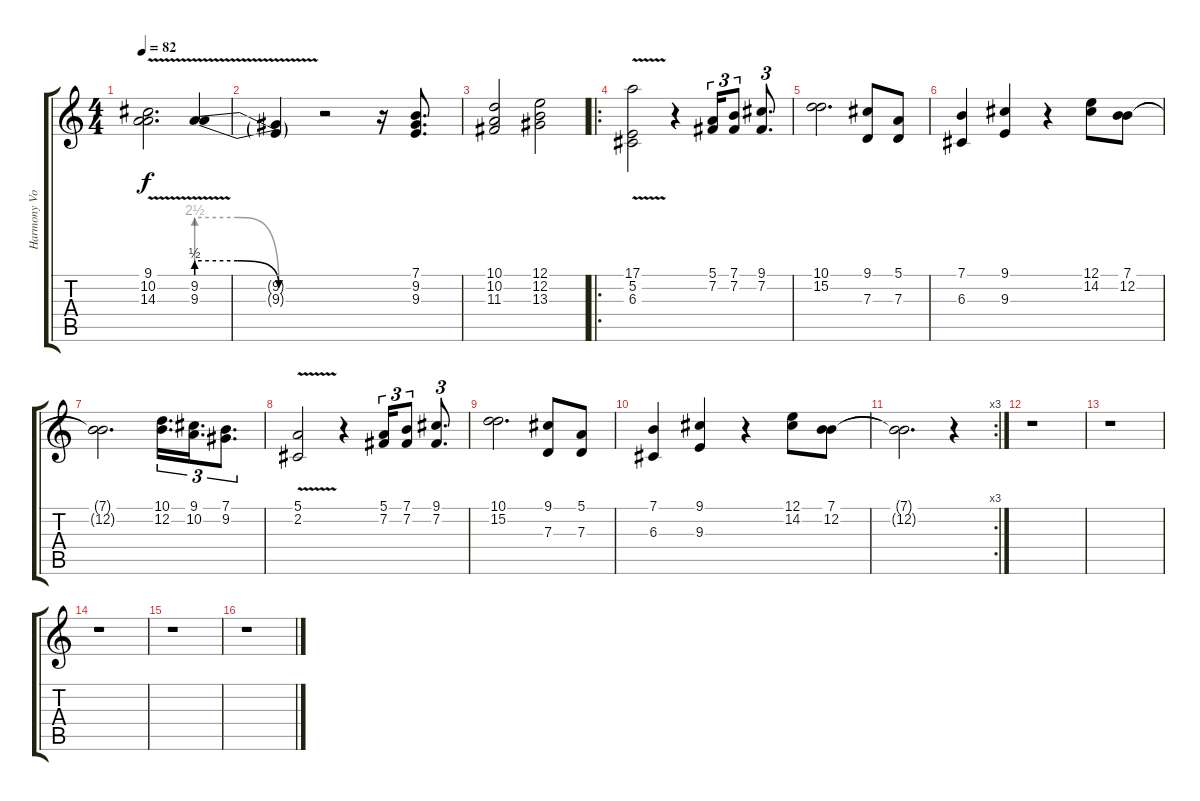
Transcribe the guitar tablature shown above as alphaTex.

\track ("Harmony Vocals" "Harmony Vo") {instrument lead6voice}
\staff {score tabs}
\tuning (E4 B3 G3 D3 A2 E2) {hide}
\ts (4 4)
\tempo 82
\clef g2
\ks c
(9.1{v} 10.2{v} 14.3{v}).2{d dy f} (9.2{be (custom 0 2 20 2 40 0 60 0) v} 9.3{be (custom 0 10 20 10 40 0 60 0) v}).4 |
(9.2{t} 9.3{t}).4 r.2 r.16 (7.1 9.2 9.3).8{d} |
(10.1 10.2 11.3).2 (12.1 12.2 13.3).2 |
\ro
(17.1{v} 5.2{v} 6.3{v}).2 r.4 (5.1 7.2).16{tu (3 2)} (7.1 7.2).8{tu (3 2)} (9.1 7.2).8{d tu (3 2)} |
(10.1 15.2).2{d} (9.1 7.3).8 (5.1 7.3).8 |
(7.1 6.3).4 (9.1 9.3).4 r.4 (12.1 14.2).8 (7.1 12.2).8 |
(7.1{t} 12.2{t}).2{d} (10.1 12.2).16{d tu (3 2)} (9.1 10.2).16{d tu (3 2)} (7.1 9.2).8{d tu (3 2)} |
(5.1{v} 2.2{v}).2 r.4 (5.1 7.2).16{tu (3 2)} (7.1 7.2).8{tu (3 2)} (9.1 7.2).8{d tu (3 2)} |
(10.1 15.2).2{d} (9.1 7.3).8 (5.1 7.3).8 |
(7.1 6.3).4 (9.1 9.3).4 r.4 (12.1 14.2).8 (7.1 12.2).8 |
\rc 3
(7.1{t} 12.2{t}).2{d} r.4 |
r.1 |
r.1 |
r.1 |
r.1 |
r.1
